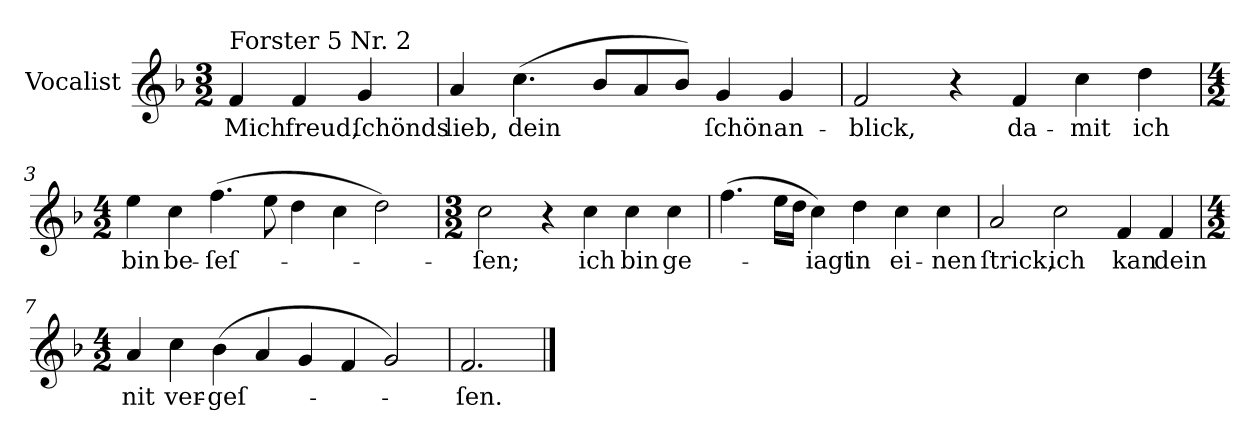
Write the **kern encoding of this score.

**kern	**text
*part1	*part1
*staff1	*staff1
*I"Vocalist	*
*k[b-]	*
*F:	*
*M3/2	*
=	=
!LO:TX:a:t=Forster 5 Nr. 2	!
4f	Mich
4f	freud,
4g	ſchönds
=1	=1
4a	lieb,
(<4.cc	dein
8b-L	.
8a	.
8b-J)	.
4g	ſchön
4g	an-
=2	=2
2f	-blick,
4r	.
4f	da-
4cc	-mit
4dd	ich
=3	=3
*M4/2	*
4ee	bin
4cc	be-
(4.ff	-ſeſ-
8ee	.
4dd	.
4cc	.
2dd)	.
=4	=4
*M3/2	*
2cc	-ſen;
4r	.
4cc	ich
4cc	bin
4cc	ge-
=5	=5
(4.ff	.
16eeLL	.
16ddJJ	.
4cc)	-iagt
4dd	in
4cc	ei-
4cc	-nen
=6	=6
2a	ſtrick,
2cc	ich
4f	kan
4f	dein
=7	=7
*M4/2	*
4a	nit
4cc	ver-
(<4b-	-geſ-
4a	.
4g	.
4f	.
2g)	.
=8	=8
2.f	-ſen.
==	==
*-	*-
